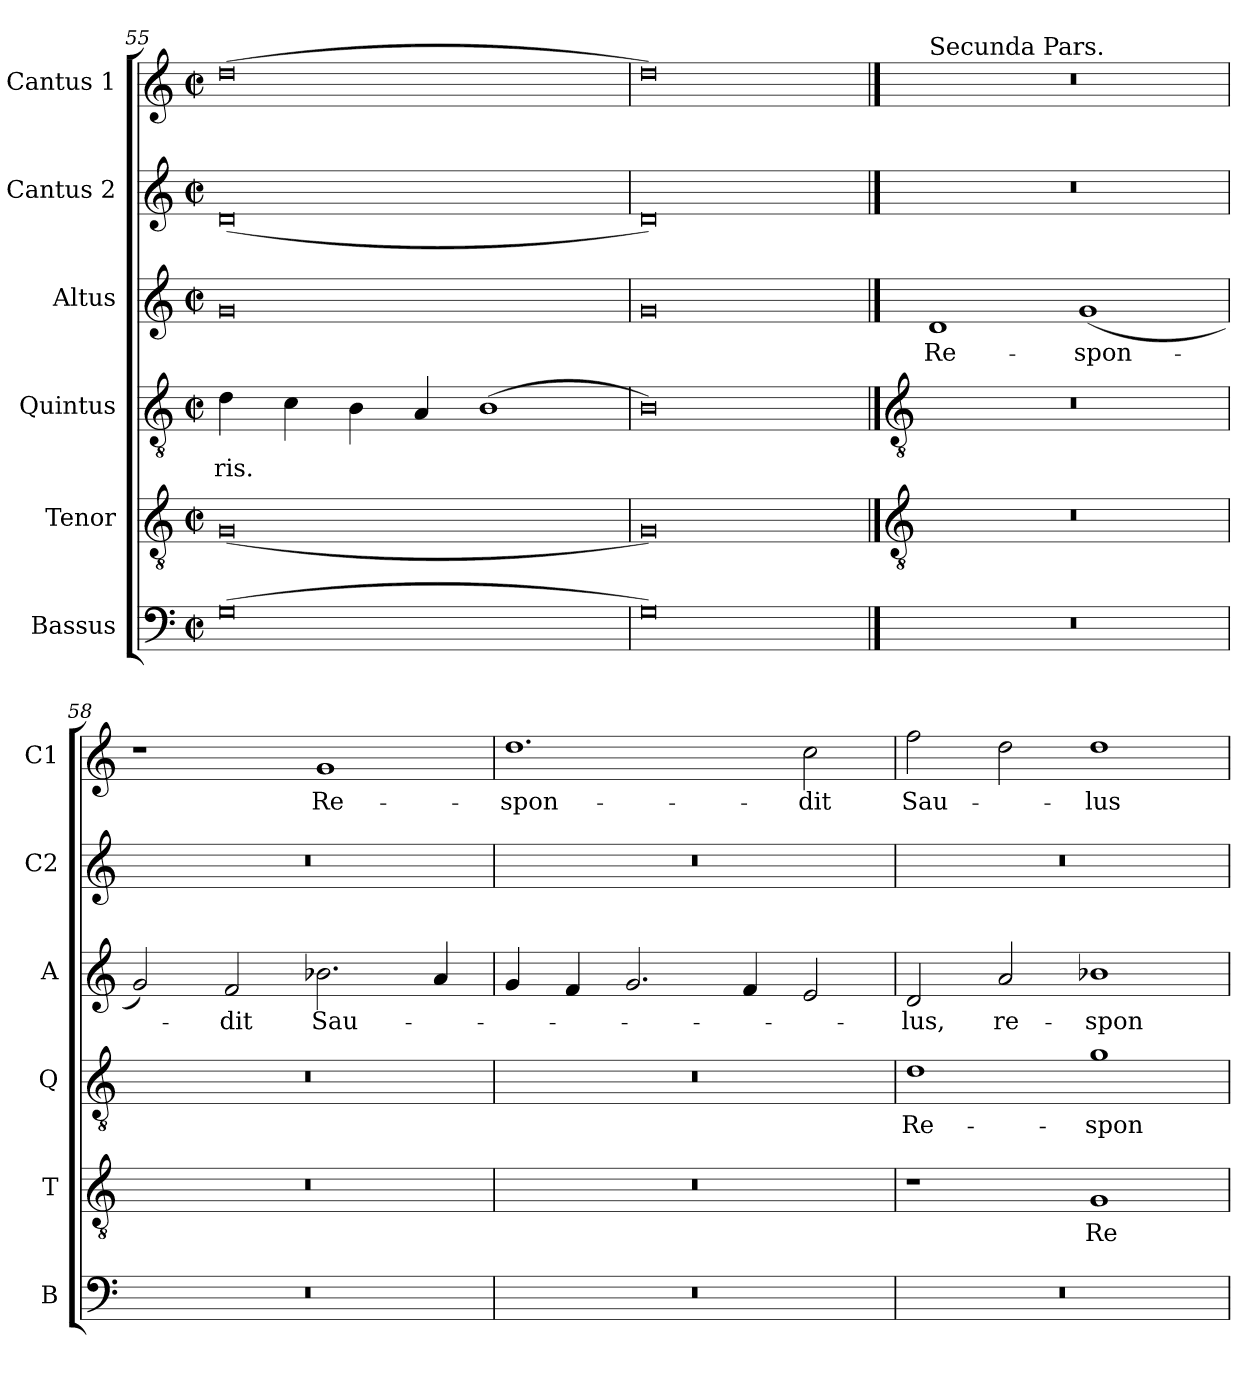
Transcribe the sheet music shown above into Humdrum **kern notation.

**kern	**kern	**text	**kern	**text	**kern	**text	**kern	**kern	**text
*part6	*part5	*part5	*part4	*part4	*part3	*part3	*part2	*part1	*part1
*staff6	*staff5	*staff5	*staff4	*staff4	*staff3	*staff3	*staff2	*staff1	*staff1
*I"Bassus	*I"Tenor	*	*I"Quintus	*	*I"Altus	*	*I"Cantus 2	*I"Cantus 1	*
*I'B	*I'T	*	*I'Q	*	*I'A	*	*I'C2	*I'C1	*
*clefF4	*clefGv2	*	*clefGv2	*	*clefG2	*	*clefG2	*clefG2	*
*k[]	*k[]	*	*k[]	*	*k[]	*	*k[]	*k[]	*
*C:	*C:	*	*C:	*	*C:	*	*C:	*C:	*
*M4/2	*M4/2	*	*M4/2	*	*M4/2	*	*M4/2	*M4/2	*
*met(c|)	*met(c|)	*	*met(c|)	*	*met(c|)	*	*met(c|)	*met(c|)	*
=55	=55	=55	=55	=55	=55	=55	=55	=55	=55
!	!	!	!	!LO:LY:b	!	!	!	!	!
(>0G	(<0G	.	4d	-ris.	0g	.	(<0d	(>0dd	.
.	.	.	4c	.	.	.	.	.	.
.	.	.	4B	.	.	.	.	.	.
.	.	.	4A	.	.	.	.	.	.
.	.	.	(<1B	.	.	.	.	.	.
=56	=56	=56	=56	=56	=56	=56	=56	=56	=56
0G)	0G)	.	0B)	.	0g	.	0d)	0dd)	.
!!LO:LB:g=z
==57	==57	==57	==57	==57	==57	==57	==57	==57	==57
*	*clefGv2	*	*clefGv2	*	*	*	*	*	*
!	!	!	!	!	!	!	!	!LO:TX:a:t=Secunda Pars.	!
!	!	!	!	!	!	!LO:LY:b	!	!	!
0r	0r	.	0r	.	1d	Re-	0r	0r	.
!	!	!	!	!	!	!LO:LY:b	!	!	!
.	.	.	.	.	(<1g	-spon-	.	.	.
=58	=58	=58	=58	=58	=58	=58	=58	=58	=58
0r	0r	.	0r	.	2g)	.	0r	1r	.
!	!	!	!	!	!	!LO:LY:b	!	!	!
.	.	.	.	.	2f	-dit	.	.	.
!	!	!	!	!	!	!LO:LY:b	!	!	!LO:LY:b
.	.	.	.	.	2.b-X	Sau-	.	1g	Re-
.	.	.	.	.	4a	.	.	.	.
=59	=59	=59	=59	=59	=59	=59	=59	=59	=59
!	!	!	!	!	!	!	!	!	!LO:LY:b
0r	0r	.	0r	.	4g	.	0r	1.dd	-spon-
.	.	.	.	.	4f	.	.	.	.
.	.	.	.	.	2.g	.	.	.	.
.	.	.	.	.	4f	.	.	.	.
!	!	!	!	!	!	!	!	!	!LO:LY:b
.	.	.	.	.	2e	.	.	2cc	-dit
=60	=60	=60	=60	=60	=60	=60	=60	=60	=60
!	!	!	!	!LO:LY:b	!	!LO:LY:b	!	!	!LO:LY:b
0r	1r	.	1d	Re-	2d	-lus,	0r	2ff	Sau--
!	!	!	!	!	!	!LO:LY:b	!	!	!
.	.	.	.	.	2a	re-	.	2dd	.
!	!	!LO:LY:b	!	!LO:LY:b	!	!LO:LY:b	!	!	!LO:LY:b
.	1G	Re-	1g	-spon-	1b-X	-spon-	.	1dd	-lus
=	=	=	=	=	=	=	=	=	=
*-	*-	*-	*-	*-	*-	*-	*-	*-	*-
